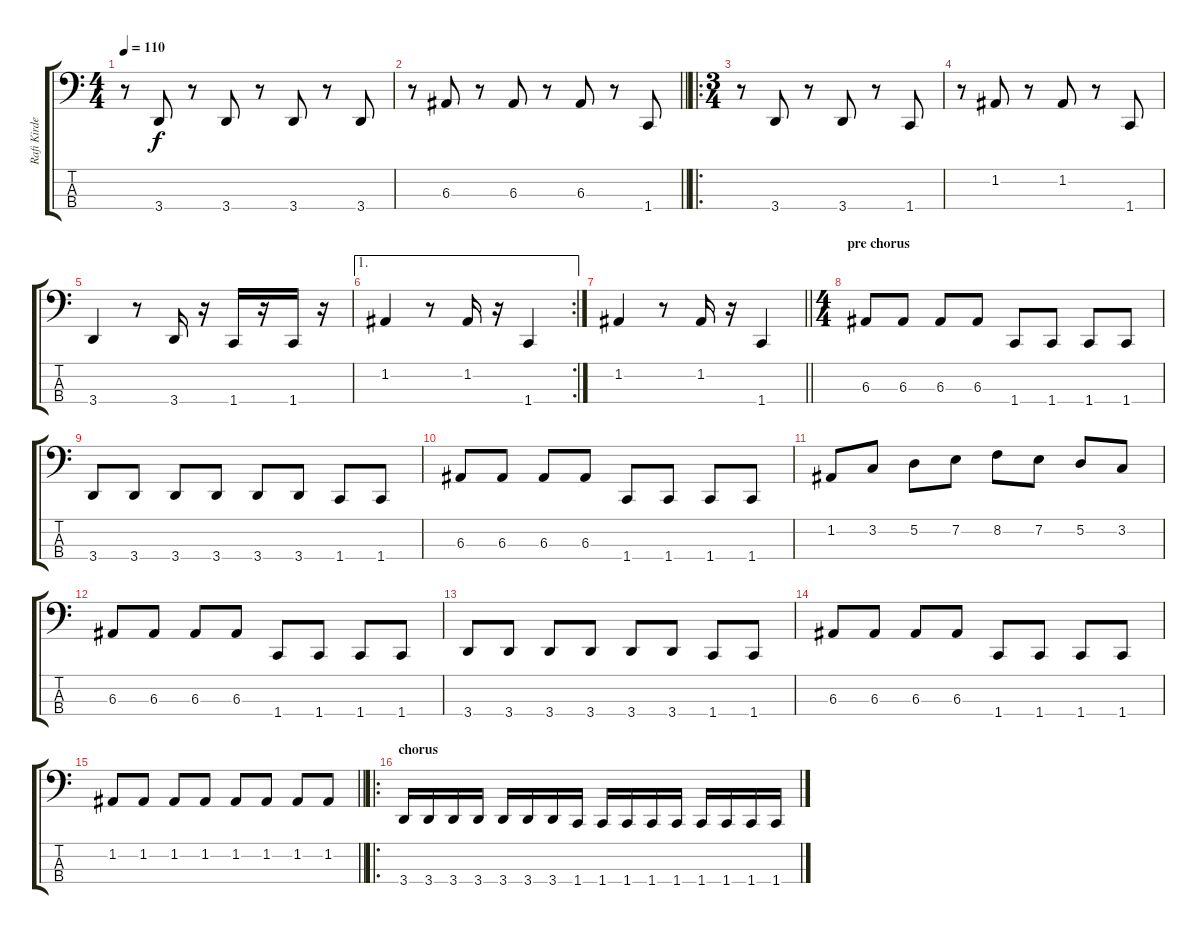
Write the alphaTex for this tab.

\track ("Rafi Kirder" "Rafi Kirde") {instrument electricbasspick}
\staff {score tabs}
\tuning (D2 A1 E1 B0) {hide}
\ts (4 4)
\tempo 110
\clef f4
\ks c
r.8{dy f} 3.4.8 r.8 3.4.8 r.8 3.4.8 r.8 3.4.8 |
\barLineRight lightlight
r.8 6.3.8 r.8 6.3.8 r.8 6.3.8 r.8 1.4.8 |
\ro
\ts (3 4)
\section ("" "")
r.8 3.4.8 r.8 3.4.8 r.8 1.4.8 |
r.8 1.2.8 r.8 1.2.8 r.8 1.4.8 |
3.4.4 r.8 3.4.16 r.16 1.4.16 r.16 1.4.16 r.16 |
\ae 1
\rc 2
1.2.4 r.8 1.2.16 r.16 1.4.4 |
\barLineRight lightlight
1.2.4 r.8 1.2.16 r.16 1.4.4 |
\ts (4 4)
\section ("" "pre chorus")
6.3.8 6.3.8 6.3.8 6.3.8 1.4.8 1.4.8 1.4.8 1.4.8 |
3.4.8 3.4.8 3.4.8 3.4.8 3.4.8 3.4.8 1.4.8 1.4.8 |
6.3.8 6.3.8 6.3.8 6.3.8 1.4.8 1.4.8 1.4.8 1.4.8 |
1.2.8 3.2.8 5.2.8 7.2.8 8.2.8 7.2.8 5.2.8 3.2.8 |
6.3.8 6.3.8 6.3.8 6.3.8 1.4.8 1.4.8 1.4.8 1.4.8 |
3.4.8 3.4.8 3.4.8 3.4.8 3.4.8 3.4.8 1.4.8 1.4.8 |
6.3.8 6.3.8 6.3.8 6.3.8 1.4.8 1.4.8 1.4.8 1.4.8 |
\barLineRight lightlight
1.2.8 1.2.8 1.2.8 1.2.8 1.2.8 1.2.8 1.2.8 1.2.8 |
\ro
\section ("" "chorus")
3.4.16 3.4.16 3.4.16 3.4.16 3.4.16 3.4.16 3.4.16 1.4.16 1.4.16 1.4.16 1.4.16 1.4.16 1.4.16 1.4.16 1.4.16 1.4.16
